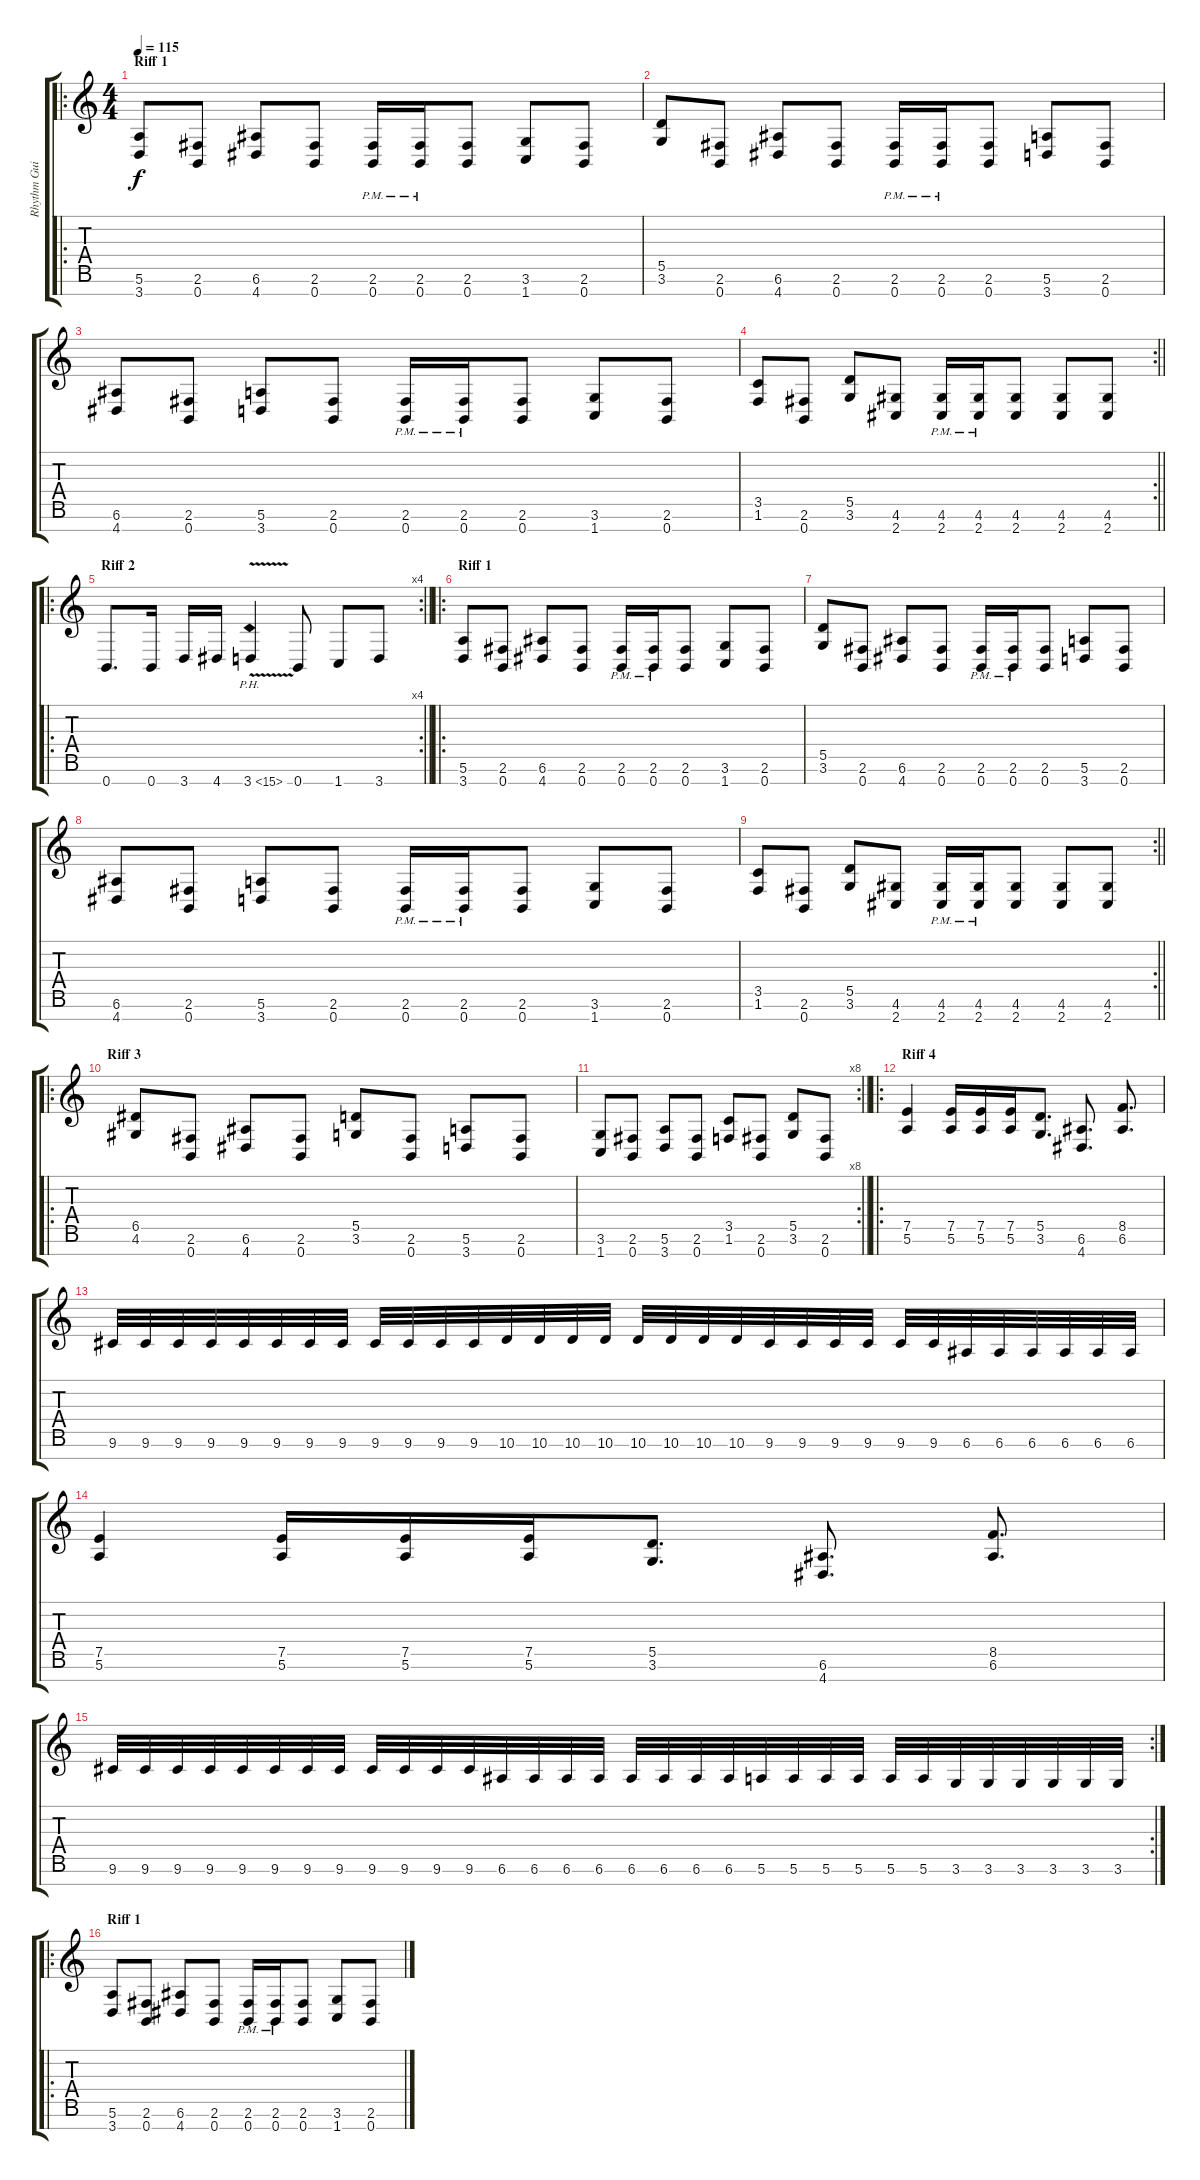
\track ("Rhythm Guitar L" "Rhythm Gui") {instrument distortionguitar}
\staff {score tabs}
\tuning (E4 B3 G3 D3 A2 E2 B1) {hide}
\ro
\ts (4 4)
\section ("" "Riff 1")
\tempo 115
\clef g2
\ks c
(5.6 3.7).8{dy f instrument distortionguitar} (2.6 0.7).8 (6.6 4.7).8 (2.6 0.7).8 (2.6{pm} 0.7{pm}).16 (2.6{pm} 0.7{pm}).16 (2.6 0.7).8 (3.6 1.7).8 (2.6 0.7).8 |
(5.5 3.6).8 (2.6 0.7).8 (6.6 4.7).8 (2.6 0.7).8 (2.6{pm} 0.7{pm}).16 (2.6{pm} 0.7{pm}).16 (2.6 0.7).8 (5.6 3.7).8 (2.6 0.7).8 |
(6.6 4.7).8 (2.6 0.7).8 (5.6 3.7).8 (2.6 0.7).8 (2.6{pm} 0.7{pm}).16 (2.6{pm} 0.7{pm}).16 (2.6 0.7).8 (3.6 1.7).8 (2.6 0.7).8 |
\rc 2
\barLineRight lightlight
(3.5 1.6).8 (2.6 0.7).8 (5.5 3.6).8 (4.6 2.7).8 (4.6{pm} 2.7{pm}).16 (4.6{pm} 2.7{pm}).16 (4.6 2.7).8 (4.6 2.7).8 (4.6 2.7).8 |
\ro
\rc 4
\section ("" "Riff 2")
\barLineRight lightlight
0.7.8{d} 0.7.16 3.7.16 4.7.16 3.7{ph 12 v}.4 0.7.8 1.7.8 3.7.8 |
\ro
\section ("" "Riff 1")
(5.6 3.7).8 (2.6 0.7).8 (6.6 4.7).8 (2.6 0.7).8 (2.6{pm} 0.7{pm}).16 (2.6{pm} 0.7{pm}).16 (2.6 0.7).8 (3.6 1.7).8 (2.6 0.7).8 |
(5.5 3.6).8 (2.6 0.7).8 (6.6 4.7).8 (2.6 0.7).8 (2.6{pm} 0.7{pm}).16 (2.6{pm} 0.7{pm}).16 (2.6 0.7).8 (5.6 3.7).8 (2.6 0.7).8 |
(6.6 4.7).8 (2.6 0.7).8 (5.6 3.7).8 (2.6 0.7).8 (2.6{pm} 0.7{pm}).16 (2.6{pm} 0.7{pm}).16 (2.6 0.7).8 (3.6 1.7).8 (2.6 0.7).8 |
\rc 2
\barLineRight lightlight
(3.5 1.6).8 (2.6 0.7).8 (5.5 3.6).8 (4.6 2.7).8 (4.6{pm} 2.7{pm}).16 (4.6{pm} 2.7{pm}).16 (4.6 2.7).8 (4.6 2.7).8 (4.6 2.7).8 |
\ro
\section ("" "Riff 3")
(6.5 4.6).8 (2.6 0.7).8 (6.6 4.7).8 (2.6 0.7).8 (5.5 3.6).8 (2.6 0.7).8 (5.6 3.7).8 (2.6 0.7).8 |
\rc 8
\barLineRight lightlight
(3.6 1.7).8 (2.6 0.7).8 (5.6 3.7).8 (2.6 0.7).8 (3.5 1.6).8 (2.6 0.7).8 (5.5 3.6).8 (2.6 0.7).8 |
\ro
\section ("" "Riff 4")
(7.5 5.6).4 (7.5 5.6).16 (7.5 5.6).16 (7.5 5.6).16 (5.5 3.6).8{d} (6.6 4.7).8{d} (8.5 6.6).8{d} |
9.6.32 9.6.32 9.6.32 9.6.32 9.6.32 9.6.32 9.6.32 9.6.32 9.6.32 9.6.32 9.6.32 9.6.32 10.6.32 10.6.32 10.6.32 10.6.32 10.6.32 10.6.32 10.6.32 10.6.32 9.6.32 9.6.32 9.6.32 9.6.32 9.6.32 9.6.32 6.6.32 6.6.32 6.6.32 6.6.32 6.6.32 6.6.32 |
(7.5 5.6).4 (7.5 5.6).16 (7.5 5.6).16 (7.5 5.6).16 (5.5 3.6).8{d} (6.6 4.7).8{d} (8.5 6.6).8{d} |
\rc 2
9.6.32 9.6.32 9.6.32 9.6.32 9.6.32 9.6.32 9.6.32 9.6.32 9.6.32 9.6.32 9.6.32 9.6.32 6.6.32 6.6.32 6.6.32 6.6.32 6.6.32 6.6.32 6.6.32 6.6.32 5.6.32 5.6.32 5.6.32 5.6.32 5.6.32 5.6.32 3.6.32 3.6.32 3.6.32 3.6.32 3.6.32 3.6.32 |
\ro
\section ("" "Riff 1")
(5.6 3.7).8 (2.6 0.7).8 (6.6 4.7).8 (2.6 0.7).8 (2.6{pm} 0.7{pm}).16 (2.6{pm} 0.7{pm}).16 (2.6 0.7).8 (3.6 1.7).8 (2.6 0.7).8
